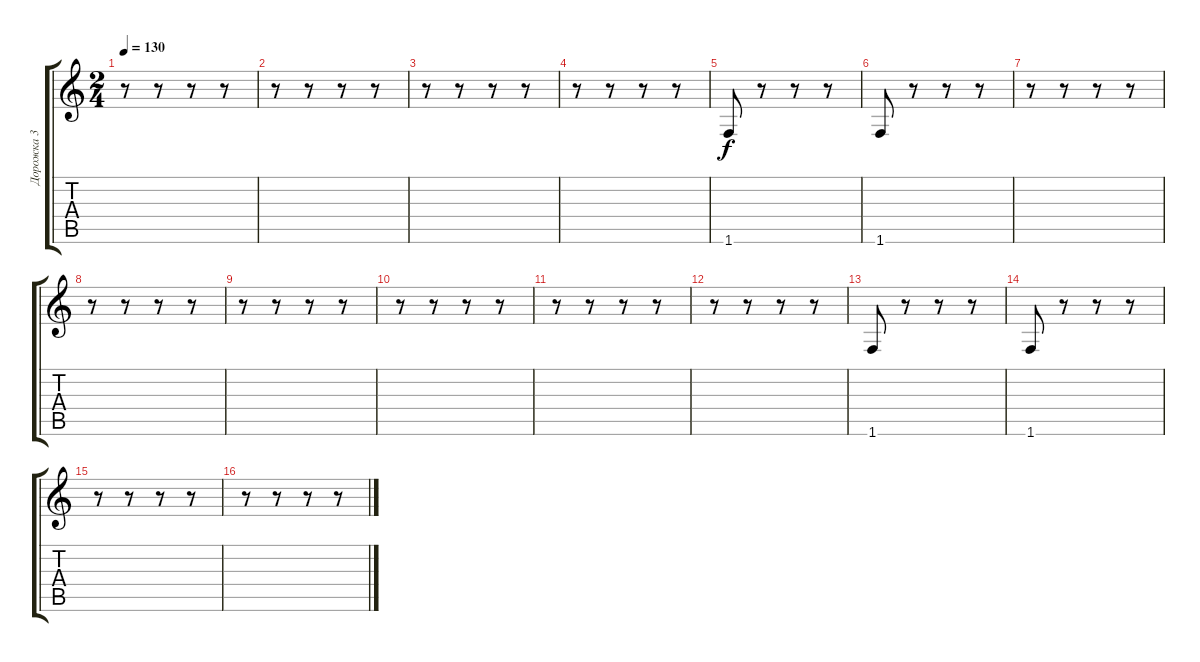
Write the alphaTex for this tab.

\track ("Дорожка 3" "Дорожка 3") {instrument contrabass}
\staff {score tabs}
\tuning (E4 B3 G3 D3 A2 E2) {hide}
\ts (2 4)
\tempo 130
\clef g2
\ks c
r.8{dy f} r.8 r.8 r.8 |
r.8 r.8 r.8 r.8 |
r.8 r.8 r.8 r.8 |
r.8 r.8 r.8 r.8 |
1.6.8 r.8 r.8 r.8 |
1.6.8 r.8 r.8 r.8 |
r.8 r.8 r.8 r.8 |
r.8 r.8 r.8 r.8 |
r.8 r.8 r.8 r.8 |
r.8 r.8 r.8 r.8 |
r.8 r.8 r.8 r.8 |
r.8 r.8 r.8 r.8 |
1.6.8 r.8 r.8 r.8 |
1.6.8 r.8 r.8 r.8 |
r.8 r.8 r.8 r.8 |
r.8 r.8 r.8 r.8
